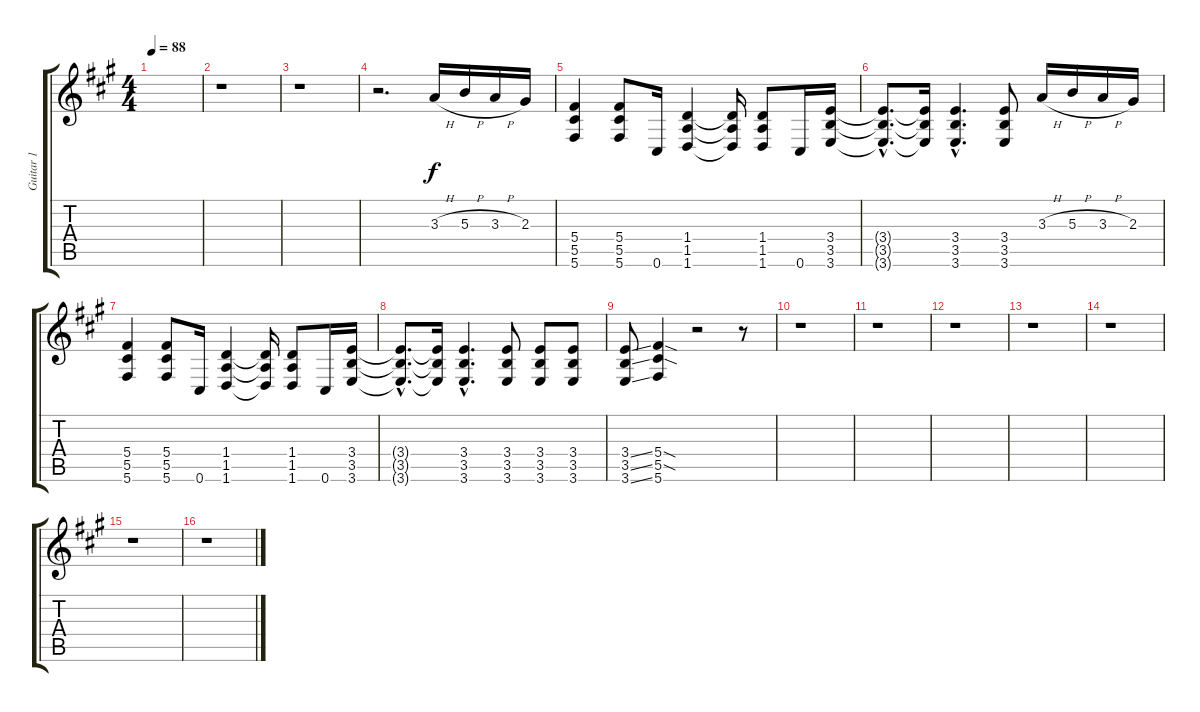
\track ("Guitar 1" "Guitar 1") {instrument distortionguitar}
\staff {score tabs}
\tuning (Eb4 Bb3 Gb3 Db3 Ab2 Db2) {hide}
\ts (4 4)
\tempo 88
\clef g2
\ks f#minor
|
r.1 |
r.1 |
r.2{d} 3.3{h}.16 5.3{h}.16 3.3{h}.16 2.3.16 |
(5.4 5.5 5.6).4 (5.4 5.5 5.6).8 0.6.16 (1.4 1.5 1.6).4 (1.4{t} 1.5{t} 1.6{t}).16 (1.4 1.5 1.6).8 0.6.16 (3.4 3.5 3.6).16 |
(3.4{hac t} 3.5{hac t} 3.6{hac t}).8{d} (3.4{t} 3.5{t} 3.6{t}).16 (3.4{hac} 3.5{hac} 3.6{hac}).4{d} (3.4 3.5 3.6).8 3.3{h}.16 5.3{h}.16 3.3{h}.16 2.3.16 |
(5.4 5.5 5.6).4 (5.4 5.5 5.6).8 0.6.16 (1.4 1.5 1.6).4 (1.4{t} 1.5{t} 1.6{t}).16 (1.4 1.5 1.6).8 0.6.16 (3.4 3.5 3.6).16 |
(3.4{hac t} 3.5{hac t} 3.6{hac t}).8{d} (3.4{t} 3.5{t} 3.6{t}).16 (3.4{hac} 3.5{hac} 3.6{hac}).4{d} (3.4 3.5 3.6).8 (3.4 3.5 3.6).8 (3.4 3.5 3.6).8 |
(3.4{ss} 3.5{ss} 3.6{ss}).8 (5.4{sod} 5.5{sod} 5.6).4 r.2 r.8 |
r.1 |
r.1 |
r.1 |
r.1 |
r.1 |
r.1 |
r.1
